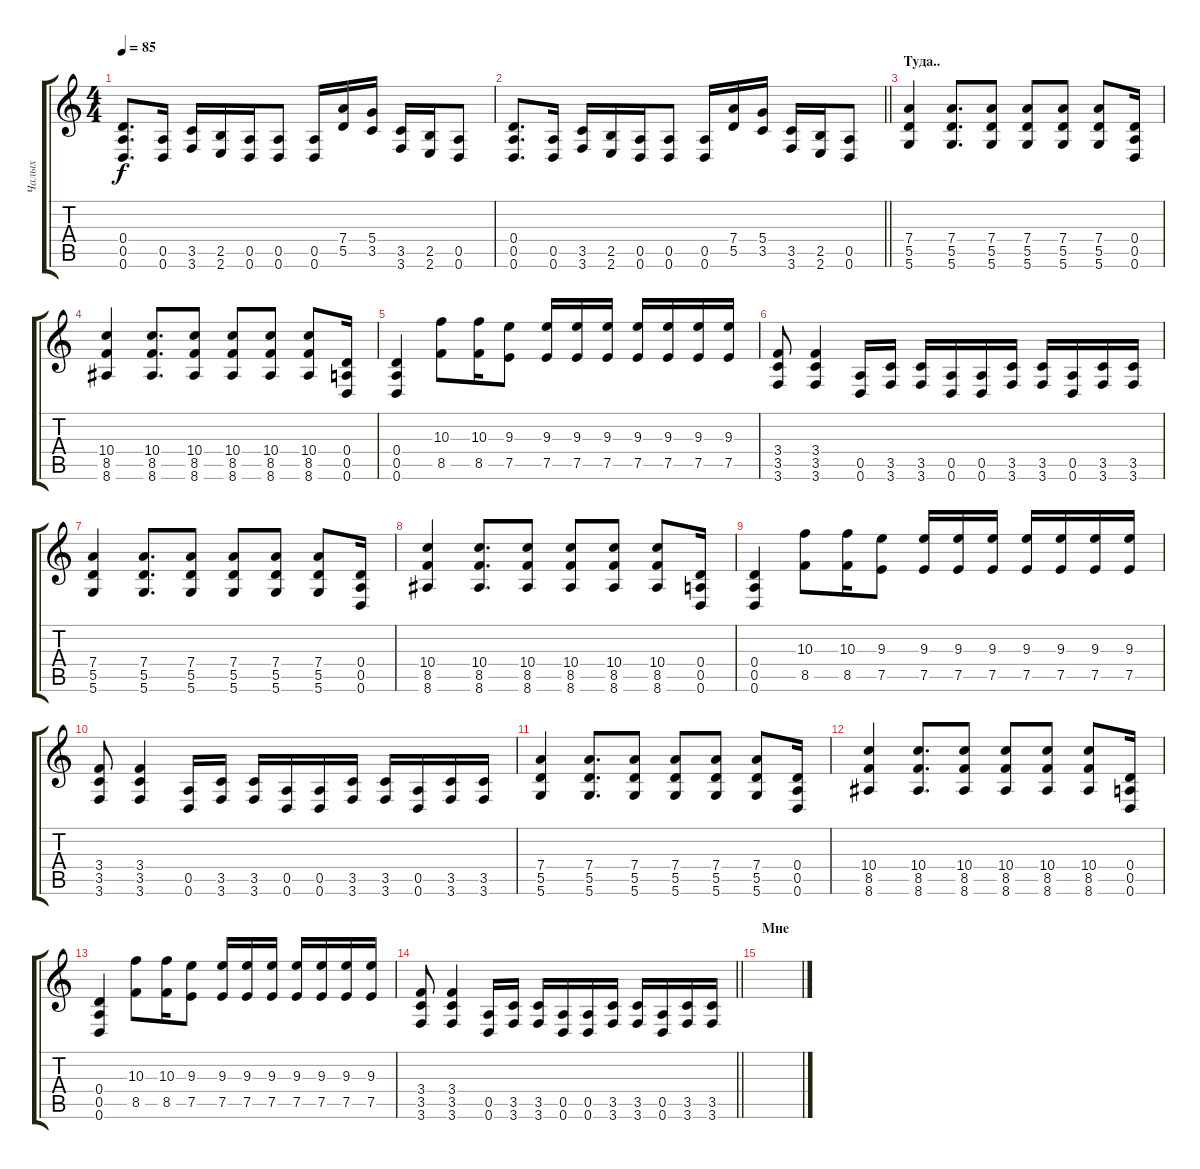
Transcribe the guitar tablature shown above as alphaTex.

\track ("Чалых" "Чалых") {instrument overdrivenguitar}
\staff {score tabs}
\tuning (E4 B3 G3 D3 A2 D2) {hide}
\ts (4 4)
\tempo 85
\clef g2
\ks c
(0.4 0.5 0.6).8{d dy f} (0.5 0.6).16 (3.5 3.6).16 (2.5 2.6).16 (0.5 0.6).16 (0.5 0.6).8 (0.5 0.6).16 (7.4 5.5).16 (5.4 3.5).16 (3.5 3.6).16 (2.5 2.6).16 (0.5 0.6).8 |
\barLineRight lightlight
(0.4 0.5 0.6).8{d} (0.5 0.6).16 (3.5 3.6).16 (2.5 2.6).16 (0.5 0.6).16 (0.5 0.6).8 (0.5 0.6).16 (7.4 5.5).16 (5.4 3.5).16 (3.5 3.6).16 (2.5 2.6).16 (0.5 0.6).8 |
\section ("" "Туда..")
(7.4 5.5 5.6).4 (7.4 5.5 5.6).8{d} (7.4 5.5 5.6).8 (7.4 5.5 5.6).8 (7.4 5.5 5.6).8 (7.4 5.5 5.6).8 (0.4 0.5 0.6).16 |
(10.4 8.5 8.6).4 (10.4 8.5 8.6).8{d} (10.4 8.5 8.6).8 (10.4 8.5 8.6).8 (10.4 8.5 8.6).8 (10.4 8.5 8.6).8 (0.4 0.5 0.6).16 |
(0.4 0.5 0.6).4 (10.3 8.5).8 (10.3 8.5).16 (9.3 7.5).8 (9.3 7.5).16 (9.3 7.5).16 (9.3 7.5).16 (9.3 7.5).16 (9.3 7.5).16 (9.3 7.5).16 (9.3 7.5).16 |
(3.4 3.5 3.6).8 (3.4 3.5 3.6).4 (0.5 0.6).16 (3.5 3.6).16 (3.5 3.6).16 (0.5 0.6).16 (0.5 0.6).16 (3.5 3.6).16 (3.5 3.6).16 (0.5 0.6).16 (3.5 3.6).16 (3.5 3.6).16 |
(7.4 5.5 5.6).4 (7.4 5.5 5.6).8{d} (7.4 5.5 5.6).8 (7.4 5.5 5.6).8 (7.4 5.5 5.6).8 (7.4 5.5 5.6).8 (0.4 0.5 0.6).16 |
(10.4 8.5 8.6).4 (10.4 8.5 8.6).8{d} (10.4 8.5 8.6).8 (10.4 8.5 8.6).8 (10.4 8.5 8.6).8 (10.4 8.5 8.6).8 (0.4 0.5 0.6).16 |
(0.4 0.5 0.6).4 (10.3 8.5).8 (10.3 8.5).16 (9.3 7.5).8 (9.3 7.5).16 (9.3 7.5).16 (9.3 7.5).16 (9.3 7.5).16 (9.3 7.5).16 (9.3 7.5).16 (9.3 7.5).16 |
(3.4 3.5 3.6).8 (3.4 3.5 3.6).4 (0.5 0.6).16 (3.5 3.6).16 (3.5 3.6).16 (0.5 0.6).16 (0.5 0.6).16 (3.5 3.6).16 (3.5 3.6).16 (0.5 0.6).16 (3.5 3.6).16 (3.5 3.6).16 |
(7.4 5.5 5.6).4 (7.4 5.5 5.6).8{d} (7.4 5.5 5.6).8 (7.4 5.5 5.6).8 (7.4 5.5 5.6).8 (7.4 5.5 5.6).8 (0.4 0.5 0.6).16 |
(10.4 8.5 8.6).4 (10.4 8.5 8.6).8{d} (10.4 8.5 8.6).8 (10.4 8.5 8.6).8 (10.4 8.5 8.6).8 (10.4 8.5 8.6).8 (0.4 0.5 0.6).16 |
(0.4 0.5 0.6).4 (10.3 8.5).8 (10.3 8.5).16 (9.3 7.5).8 (9.3 7.5).16 (9.3 7.5).16 (9.3 7.5).16 (9.3 7.5).16 (9.3 7.5).16 (9.3 7.5).16 (9.3 7.5).16 |
\barLineRight lightlight
(3.4 3.5 3.6).8 (3.4 3.5 3.6).4 (0.5 0.6).16 (3.5 3.6).16 (3.5 3.6).16 (0.5 0.6).16 (0.5 0.6).16 (3.5 3.6).16 (3.5 3.6).16 (0.5 0.6).16 (3.5 3.6).16 (3.5 3.6).16 |
\section ("" "Мне")
